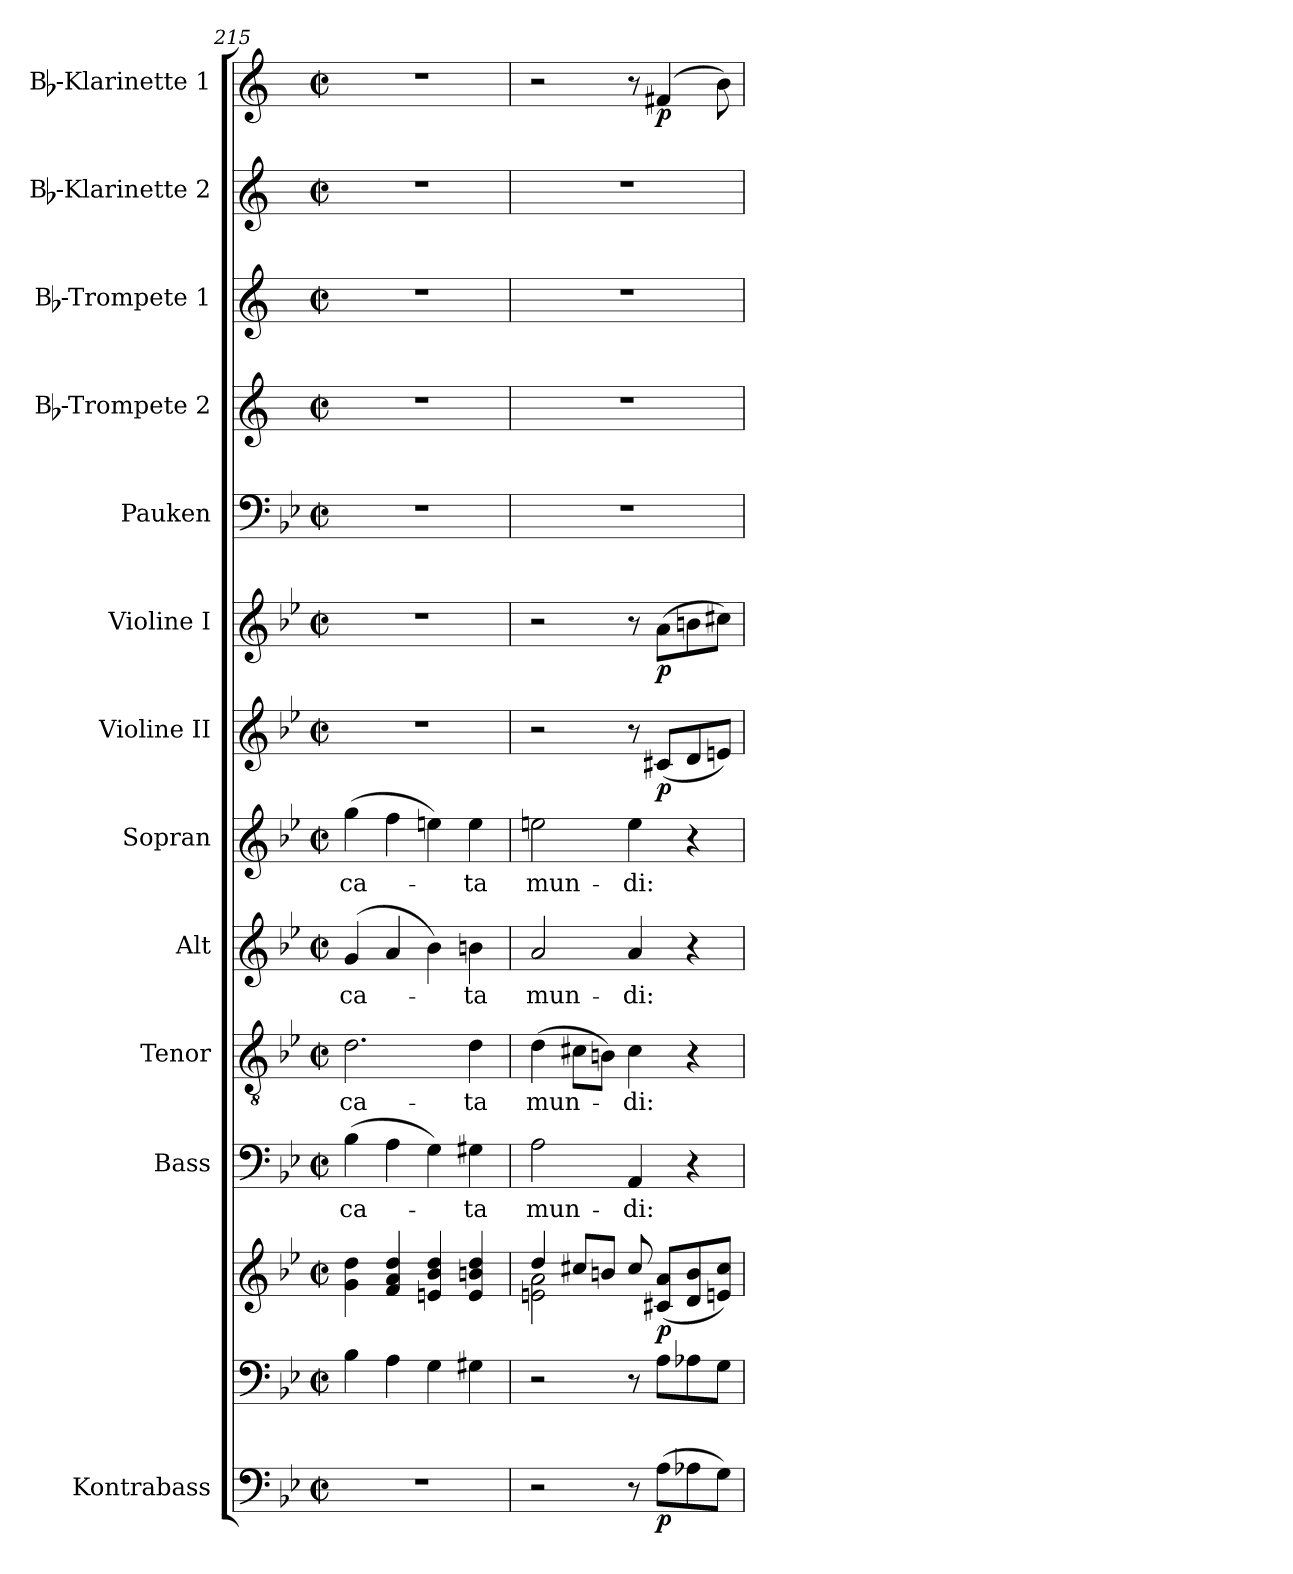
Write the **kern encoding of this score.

**kern	**dynam	**kern	**kern	**dynam	**kern	**text	**kern	**text	**kern	**text	**kern	**text	**kern	**dynam	**kern	**dynam	**kern	**kern	**kern	**kern	**kern	**dynam
*part13	*part13	*part12	*part12	*part12	*part11	*part11	*part10	*part10	*part9	*part9	*part8	*part8	*part7	*part7	*part6	*part6	*part5	*part4	*part3	*part2	*part1	*part1
*staff14	*staff14	*staff13	*staff12	*staff12/13	*staff11	*staff11	*staff10	*staff10	*staff9	*staff9	*staff8	*staff8	*staff7	*staff7	*staff6	*staff6	*staff5	*staff4	*staff3	*staff2	*staff1	*staff1
*I"Kontrabass	*	*	*	*	*I"Bass	*	*I"Tenor	*	*I"Alt	*	*I"Sopran	*	*I"Violine II	*	*I"Violine I	*	*I"Pauken	*I"Bb-Trompete 2	*I"Bb-Trompete 1	*I"Bb-Klarinette 2	*I"Bb-Klarinette 1	*
*I'Kb.	*	*	*	*	*I'B.	*	*I'T.	*	*I'A.	*	*I'S.	*	*I'Vl. II	*	*I'Vl. I	*	*I'Pk.	*I'Bb Trp. 2	*I'Bb Trp. 1	*I'Bb Kl. 2	*I'Bb Kl. 1	*
*clefF4	*	*clefF4	*clefG2	*	*clefF4	*	*clefGv2	*	*clefG2	*	*clefG2	*	*clefG2	*	*clefG2	*	*clefF4	*clefG2	*clefG2	*clefG2	*clefG2	*
*ITrd7c12	*	*	*	*	*	*	*	*	*	*	*	*	*	*	*	*	*	*ITrd1c2	*ITrd1c2	*ITrd1c2	*ITrd1c2	*
*k[b-e-]	*	*k[b-e-]	*k[b-e-]	*	*k[b-e-]	*	*k[b-e-]	*	*k[b-e-]	*	*k[b-e-]	*	*k[b-e-]	*	*k[b-e-]	*	*k[b-e-]	*k[b-e-]	*k[b-e-]	*k[b-e-]	*k[b-e-]	*
*B-:	*	*B-:	*B-:	*	*B-:	*	*B-:	*	*B-:	*	*B-:	*	*B-:	*	*B-:	*	*B-:	*B-:	*B-:	*B-:	*B-:	*
*M2/2	*	*M2/2	*M2/2	*	*M2/2	*	*M2/2	*	*M2/2	*	*M2/2	*	*M2/2	*	*M2/2	*	*M2/2	*M2/2	*M2/2	*M2/2	*M2/2	*
*met(c|)	*	*met(c|)	*met(c|)	*	*met(c|)	*	*met(c|)	*	*met(c|)	*	*met(c|)	*	*met(c|)	*	*met(c|)	*	*met(c|)	*met(c|)	*met(c|)	*met(c|)	*met(c|)	*
=215	=215	=215	=215	=215	=215	=215	=215	=215	=215	=215	=215	=215	=215	=215	=215	=215	=215	=215	=215	=215	=215	=215
!	!	!	!	!	!	!LO:LY:b	!	!LO:LY:b	!	!LO:LY:b	!	!LO:LY:b	!	!	!	!	!	!	!	!	!	!
1r	.	4B-\	4g\ 4dd\	.	(>4B-\	-ca-	2.d\	-ca-	(4g/	-ca-	(>4gg\	-ca-	1r	.	1r	.	1r	1r	1r	1r	1r	.
.	.	4A\	4f/ 4a/ 4dd/	.	4A\	.	.	.	4a/	.	4ff\	.	.	.	.	.	.	.	.	.	.	.
.	.	4G\	4en/ 4b-/ 4dd/	.	4G\)	.	.	.	4b-\)	.	4een\)	.	.	.	.	.	.	.	.	.	.	.
!	!	!	!	!	!	!LO:LY:b	!	!LO:LY:b	!	!LO:LY:b	!	!LO:LY:b	!	!	!	!	!	!	!	!	!	!
.	.	4G#X\	4e/ 4bn/ 4dd/	.	4G#X\	-ta	4d\	-ta	4bn\	-ta	4ee\	-ta	.	.	.	.	.	.	.	.	.	.
=216	=216	=216	=216	=216	=216	=216	=216	=216	=216	=216	=216	=216	=216	=216	=216	=216	=216	=216	=216	=216	=216	=216
*	*	*	*^	*	*	*	*	*	*	*	*	*	*	*	*	*	*	*	*	*	*	*
!	!	!	!	!	!	!	!LO:LY:b	!	!LO:LY:b	!	!LO:LY:b	!	!LO:LY:b	!	!	!	!	!	!	!	!	!	!
2r	.	2r	4dd/	2en\ 2a\	.	2A\	mun-	(>4d\	mun-	2a/	mun-	2een\	mun-	2r	.	2r	.	1r	1r	1r	1r	2r	.
.	.	.	8cc#X/L	.	.	.	.	8c#X\L	.	.	.	.	.	.	.	.	.	.	.	.	.	.	.
.	.	.	8bn/J	.	.	.	.	8Bn\J)	.	.	.	.	.	.	.	.	.	.	.	.	.	.	.
!	!	!	!	!	!	!	!LO:LY:b	!	!LO:LY:b	!	!LO:LY:b	!	!LO:LY:b	!	!	!	!	!	!	!	!	!	!
8r	.	8r	8cc#/	2ryy	.	4AA/	-di:	4c#\	-di:	4a/	-di:	4ee\	-di:	8r	.	8r	.	.	.	.	.	8r	.
!	!LO:DY:b	!	!	!	!LO:DY:b	!	!	!	!	!	!	!	!	!	!LO:DY:b	!	!LO:DY:b	!	!	!	!	!	!LO:DY:b
(>8AA\L	p	8A\L	(>8c#X/ 8a/L	.	p	.	.	.	.	.	.	.	.	(<8c#X/L	p	(>8a\L	p	.	.	.	.	(4en/	p
8AA-X\	.	8A-X\	8d/ 8b/	.	.	4r	.	4r	.	4r	.	4r	.	8d/	.	8bn\	.	.	.	.	.	.	.
8GG\J)	.	8G\J	8en/ 8cc#/J)	.	.	.	.	.	.	.	.	.	.	8en/J)	.	8cc#X\J)	.	.	.	.	.	8a\)	.
*	*	*	*v	*v	*	*	*	*	*	*	*	*	*	*	*	*	*	*	*	*	*	*	*
=	=	=	=	=	=	=	=	=	=	=	=	=	=	=	=	=	=	=	=	=	=	=
*-	*-	*-	*-	*-	*-	*-	*-	*-	*-	*-	*-	*-	*-	*-	*-	*-	*-	*-	*-	*-	*-	*-
